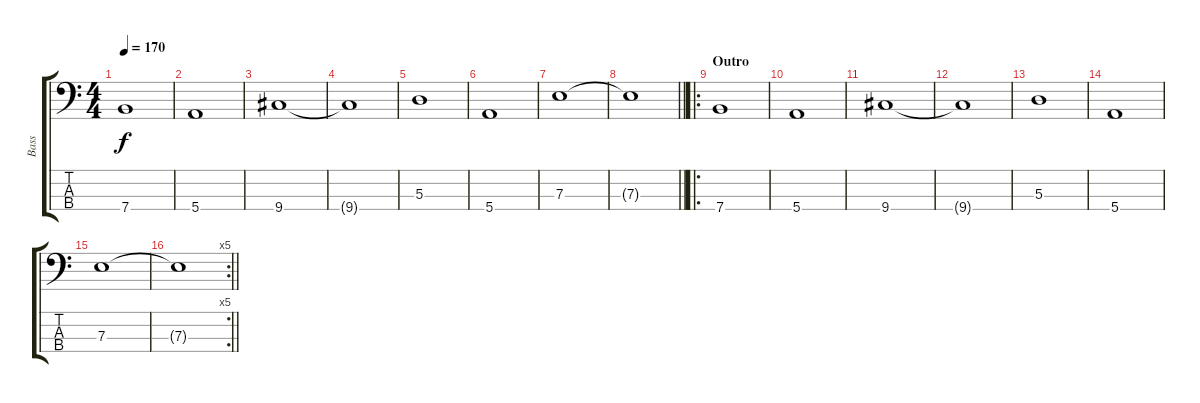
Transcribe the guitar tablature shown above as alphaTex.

\track ("Bass" "Bass") {instrument electricbasspick}
\staff {score tabs}
\tuning (G2 D2 A1 E1) {hide}
\ts (4 4)
\tempo 170
\clef f4
\ks c
7.4.1{dy f} |
5.4.1 |
9.4.1 |
9.4{t}.1 |
5.3.1 |
5.4.1 |
7.3.1 |
\barLineRight lightlight
7.3{t}.1 |
\ro
\section ("" "Outro")
7.4.1 |
5.4.1 |
9.4.1 |
9.4{t}.1 |
5.3.1 |
5.4.1 |
7.3.1 |
\rc 5
\barLineRight lightlight
7.3{t}.1
